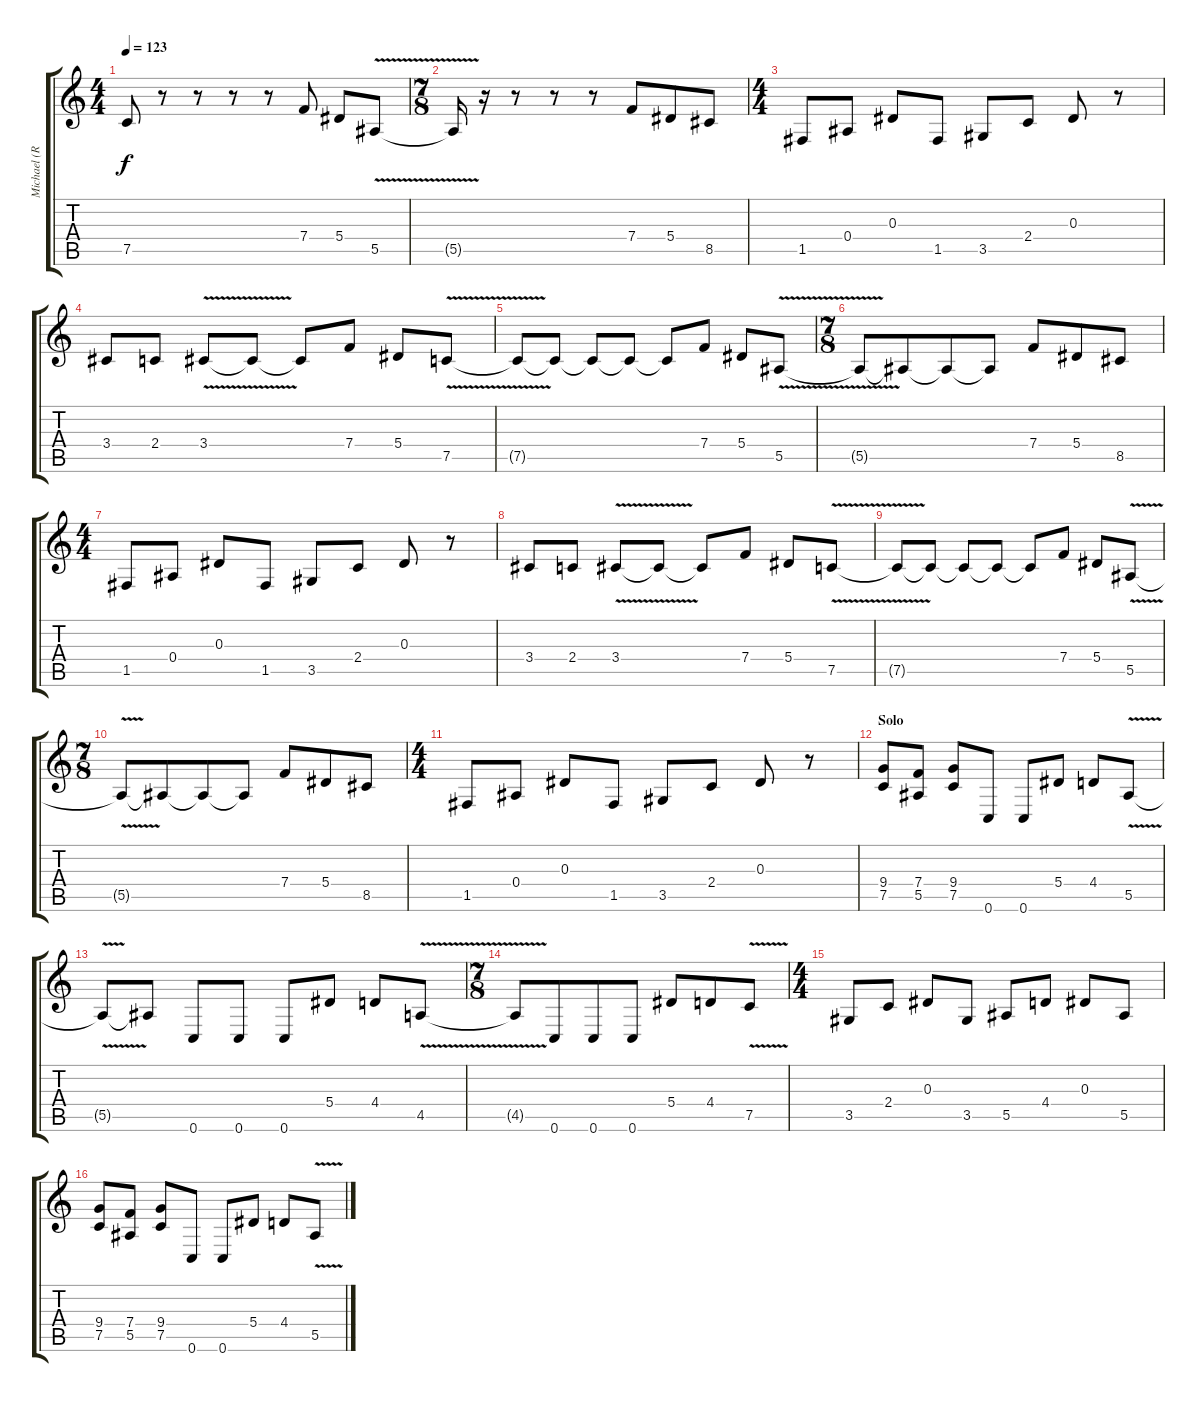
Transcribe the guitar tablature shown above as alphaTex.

\track ("Michael (R)" "Michael (R") {instrument overdrivenguitar}
\staff {score tabs}
\tuning (C4 G3 Eb3 Bb2 F2 C2) {hide}
\ts (4 4)
\tempo 123
\clef g2
\ks c
7.5{t}.8{dy f} r.8 r.8 r.8 r.8 7.4.8 5.4.8 5.5{v}.8 |
\ts (7 8)
5.5{t}.16 r.16 r.8 r.8 r.8 7.4.8 5.4.8 8.5.8 |
\ts (4 4)
1.5.8 0.4.8 0.3.8 1.5.8 3.5.8 2.4.8 0.3.8 r.8 |
3.4.8 2.4.8 3.4{v}.8 3.4{t}.8 3.4{t}.8 7.4.8 5.4.8 7.5{v}.8 |
7.5{t}.8 7.5{t}.8 7.5{t}.8 7.5{t}.8 7.5{t}.8 7.4.8 5.4.8 5.5{v}.8 |
\ts (7 8)
5.5{t}.8 5.5{t}.8 5.5{t}.8 5.5{t}.8 7.4.8 5.4.8 8.5.8 |
\ts (4 4)
1.5.8 0.4.8 0.3.8 1.5.8 3.5.8 2.4.8 0.3.8 r.8 |
3.4.8 2.4.8 3.4{v}.8 3.4{t}.8 3.4{t}.8 7.4.8 5.4.8 7.5{v}.8 |
7.5{t}.8 7.5{t}.8 7.5{t}.8 7.5{t}.8 7.5{t}.8 7.4.8 5.4.8 5.5{v}.8 |
\ts (7 8)
5.5{t}.8 5.5{t}.8 5.5{t}.8 5.5{t}.8 7.4.8 5.4.8 8.5.8 |
\ts (4 4)
1.5.8 0.4.8 0.3.8 1.5.8 3.5.8 2.4.8 0.3.8 r.8 |
\section ("" "Solo")
(9.4 7.5).8 (7.4 5.5).8 (9.4 7.5).8 0.6.8 0.6.8 5.4.8 4.4.8 5.5{v}.8 |
5.5{t}.8 5.5{t}.8 0.6.8 0.6.8 0.6.8 5.4.8 4.4.8 4.5{v}.8 |
\ts (7 8)
4.5{t}.8 0.6.8 0.6.8 0.6.8 5.4.8 4.4.8 7.5{v}.8 |
\ts (4 4)
3.5.8 2.4.8 0.3.8 3.5.8 5.5.8 4.4.8 0.3.8 5.5.8 |
(9.4 7.5).8 (7.4 5.5).8 (9.4 7.5).8 0.6.8 0.6.8 5.4.8 4.4.8 5.5{v}.8
